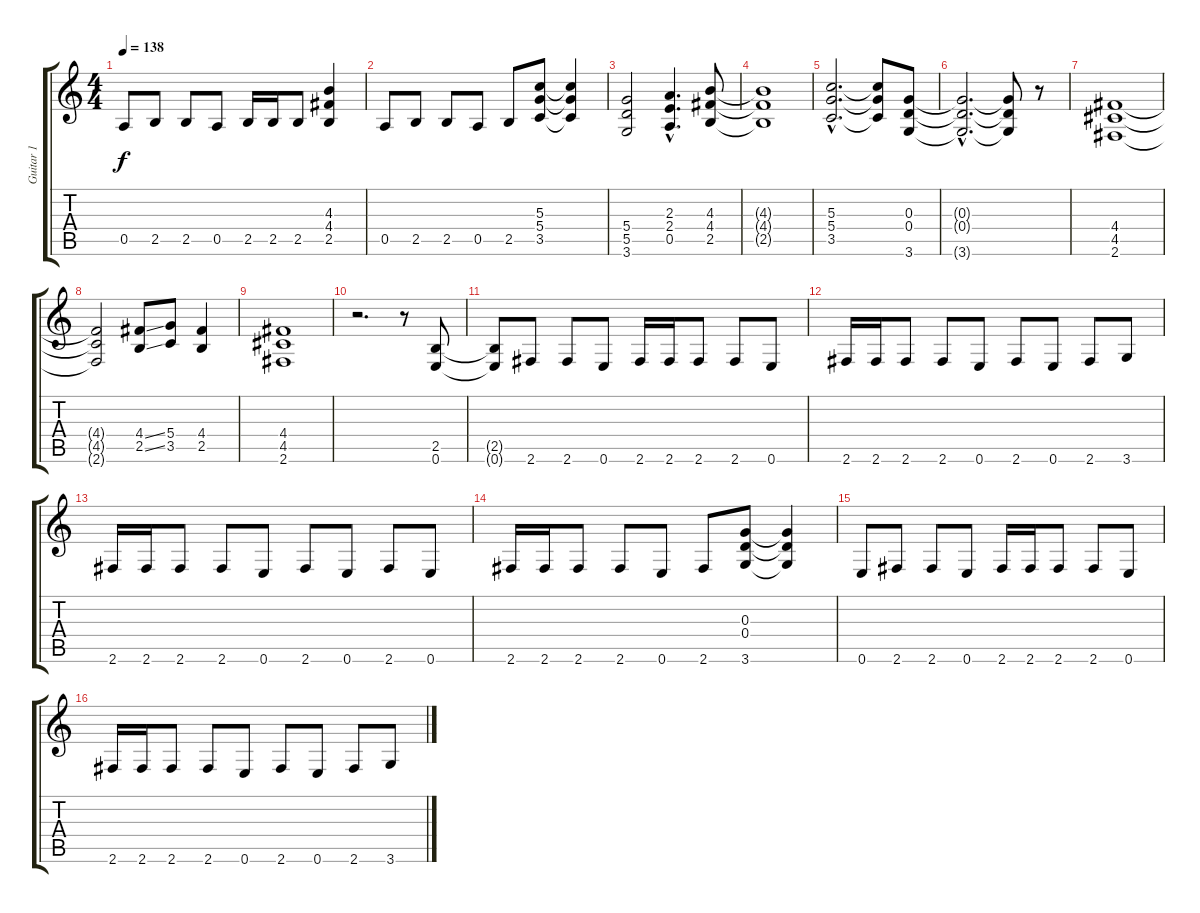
\track ("Guitar 1" "Guitar 1") {instrument overdrivenguitar}
\staff {score tabs}
\tuning (E4 B3 G3 D3 A2 E2) {hide}
\ts (4 4)
\tempo 138
\clef g2
\ks c
0.5.8{dy f} 2.5.8 2.5.8 0.5.8 2.5.16 2.5.16 2.5.8 (4.3 4.4 2.5).4 |
0.5.8 2.5.8 2.5.8 0.5.8 2.5.8 (5.3 5.4 3.5).8 (5.3{t} 5.4{t} 3.5{t}).4 |
(5.4 5.5 3.6).2 (2.3{hac} 2.4{hac} 0.5{hac}).4{d} (4.3 4.4 2.5).8 |
(4.3{t} 4.4{t} 2.5{t}).1 |
(5.3{hac} 5.4{hac} 3.5{hac}).2{d} (5.3{t} 5.4{t} 3.5{t}).8 (0.3 0.4 3.6).8 |
(0.3{hac t} 0.4{hac t} 3.6{hac t}).2{d} (0.3{t} 0.4{t} 3.6{t}).8 r.8 |
(4.4 4.5 2.6).1 |
(4.4{t} 4.5{t} 2.6{t}).2 (4.4{ss} 2.5{ss}).8 (5.4 3.5).8 (4.4 2.5).4 |
(4.4 4.5 2.6).1 |
r.2{d} r.8 (2.5 0.6).8 |
(2.5{t} 0.6{t}).8 2.6.8 2.6.8 0.6.8 2.6.16 2.6.16 2.6.8 2.6.8 0.6.8 |
2.6.16 2.6.16 2.6.8 2.6.8 0.6.8 2.6.8 0.6.8 2.6.8 3.6.8 |
2.6.16 2.6.16 2.6.8 2.6.8 0.6.8 2.6.8 0.6.8 2.6.8 0.6.8 |
2.6.16 2.6.16 2.6.8 2.6.8 0.6.8 2.6.8 (0.3 0.4 3.6).8 (0.3{t} 0.4{t} 3.6{t}).4 |
0.6.8 2.6.8 2.6.8 0.6.8 2.6.16 2.6.16 2.6.8 2.6.8 0.6.8 |
2.6.16 2.6.16 2.6.8 2.6.8 0.6.8 2.6.8 0.6.8 2.6.8 3.6.8
